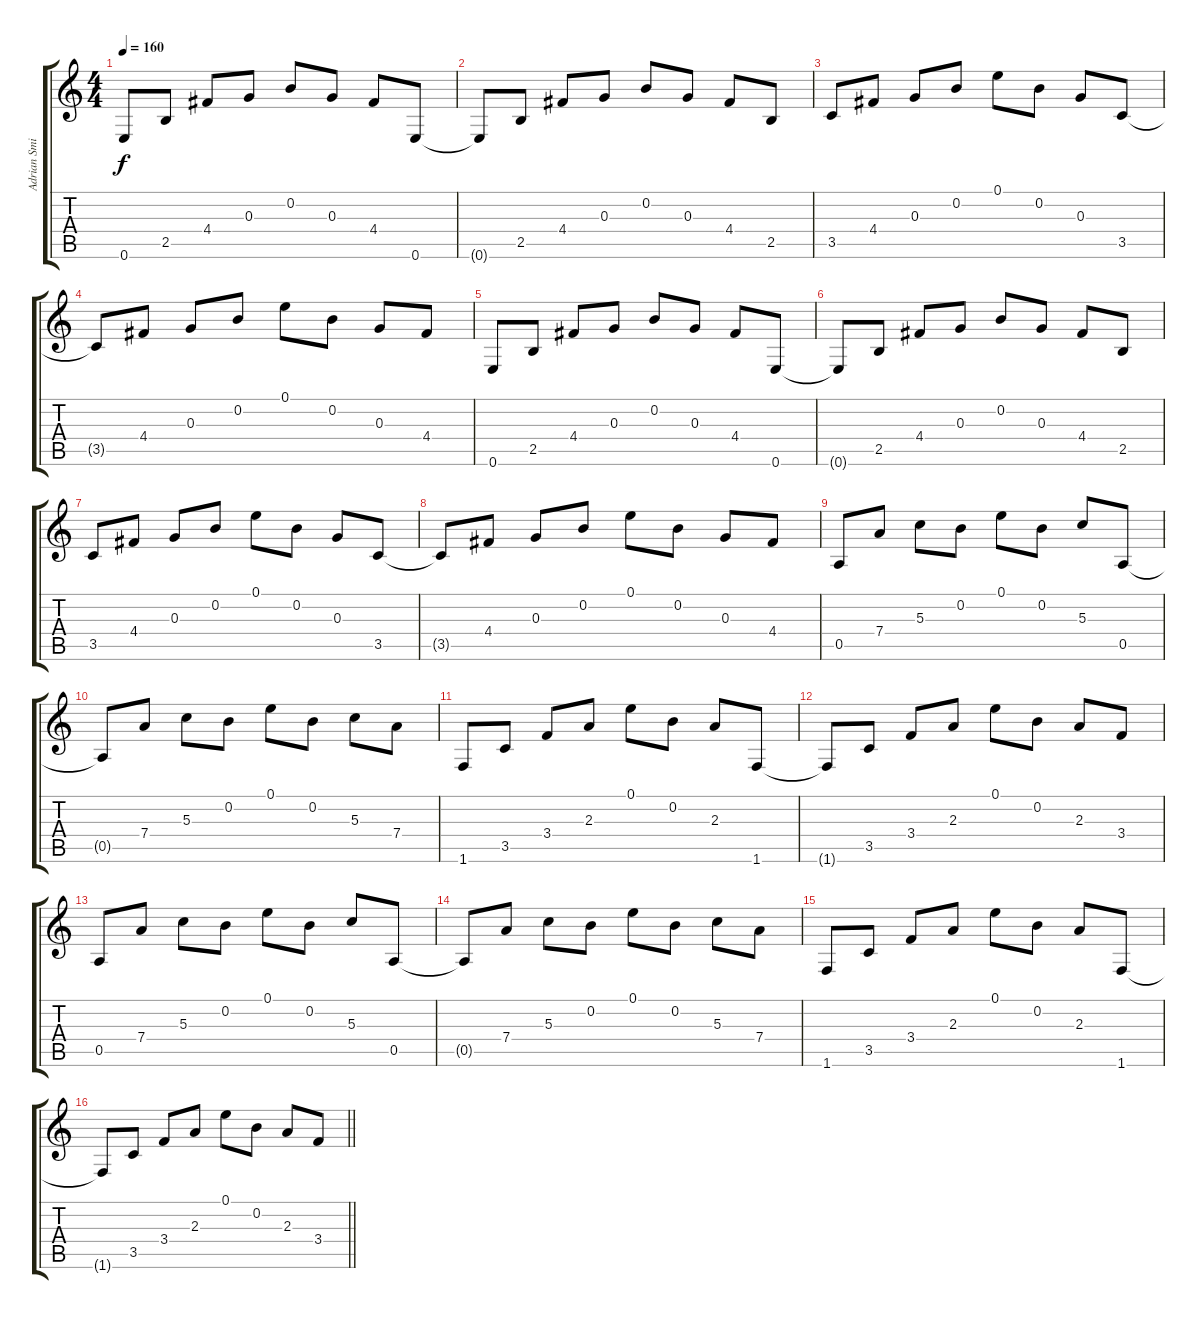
\track ("Adrian Smith" "Adrian Smi") {instrument distortionguitar}
\staff {score tabs}
\tuning (E4 B3 G3 D3 A2 E2) {hide}
\ts (4 4)
\tempo 160
\clef g2
\ks c
0.6.8{dy f} 2.5.8 4.4.8 0.3.8 0.2.8 0.3.8 4.4.8 0.6.8 |
0.6{t}.8 2.5.8 4.4.8 0.3.8 0.2.8 0.3.8 4.4.8 2.5.8 |
3.5.8 4.4.8 0.3.8 0.2.8 0.1.8 0.2.8 0.3.8 3.5.8 |
3.5{t}.8 4.4.8 0.3.8 0.2.8 0.1.8 0.2.8 0.3.8 4.4.8 |
0.6.8 2.5.8 4.4.8 0.3.8 0.2.8 0.3.8 4.4.8 0.6.8 |
0.6{t}.8 2.5.8 4.4.8 0.3.8 0.2.8 0.3.8 4.4.8 2.5.8 |
3.5.8 4.4.8 0.3.8 0.2.8 0.1.8 0.2.8 0.3.8 3.5.8 |
3.5{t}.8 4.4.8 0.3.8 0.2.8 0.1.8 0.2.8 0.3.8 4.4.8 |
0.5.8 7.4.8 5.3.8 0.2.8 0.1.8 0.2.8 5.3.8 0.5.8 |
0.5{t}.8 7.4.8 5.3.8 0.2.8 0.1.8 0.2.8 5.3.8 7.4.8 |
1.6.8 3.5.8 3.4.8 2.3.8 0.1.8 0.2.8 2.3.8 1.6.8 |
1.6{t}.8 3.5.8 3.4.8 2.3.8 0.1.8 0.2.8 2.3.8 3.4.8 |
0.5.8 7.4.8 5.3.8 0.2.8 0.1.8 0.2.8 5.3.8 0.5.8 |
0.5{t}.8 7.4.8 5.3.8 0.2.8 0.1.8 0.2.8 5.3.8 7.4.8 |
1.6.8 3.5.8 3.4.8 2.3.8 0.1.8 0.2.8 2.3.8 1.6.8 |
\barLineRight lightlight
1.6{t}.8 3.5.8 3.4.8 2.3.8 0.1.8 0.2.8 2.3.8 3.4.8
